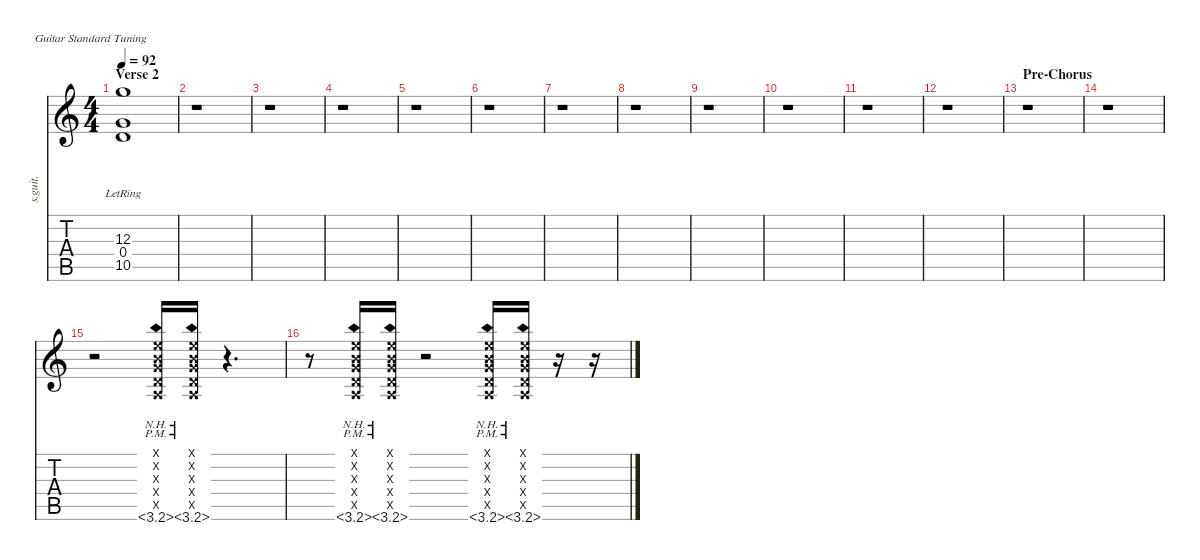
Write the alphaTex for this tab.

\defaultSystemsLayout 4
\hideDynamics
\bracketExtendMode nobrackets
\track ("Jonny Greenwood - Guitar" "s.guit.") {instrument distortionguitar}
\staff {score tabs}
\tuning (E4 B3 G3 D3 A2 E2)
\ts (4 4)
\section ("" "Verse 2")
\tempo 92
\clef g2
\ks c
(12.3{lr} 0.4{lr} 10.5{lr}).1{lyrics (0 "") lyrics (1 "") lyrics (2 "") lyrics (3 "") lyrics (4 "") dy f} |
r.1 |
r.1 |
r.1 |
r.1 |
r.1 |
r.1 |
r.1 |
r.1 |
r.1 |
r.1 |
r.1 |
\section ("" "Pre-Chorus")
r.1 |
r.1 |
r.2 (0.1{pm x} 0.2{pm x} 0.3{pm x} 0.4{pm x} 0.5{pm x} 3.6{nh pm}).16{lyrics (0 "") lyrics (1 "") lyrics (2 "") lyrics (3 "") lyrics (4 "")} (0.1{pm x} 0.2{pm x} 0.3{pm x} 0.4{pm x} 0.5{pm x} 3.6{nh pm}).16{lyrics (0 "") lyrics (1 "") lyrics (2 "") lyrics (3 "") lyrics (4 "")} r.4{d} |
r.8 (0.1{pm x} 0.2{pm x} 0.3{pm x} 0.4{pm x} 0.5{pm x} 3.6{nh pm}).16{lyrics (0 "") lyrics (1 "") lyrics (2 "") lyrics (3 "") lyrics (4 "")} (0.1{pm x} 0.2{pm x} 0.3{pm x} 0.4{pm x} 0.5{pm x} 3.6{nh pm}).16{lyrics (0 "") lyrics (1 "") lyrics (2 "") lyrics (3 "") lyrics (4 "")} r.2 (0.1{pm x} 0.2{pm x} 0.3{pm x} 0.4{pm x} 0.5{pm x} 3.6{nh pm}).16{lyrics (0 "") lyrics (1 "") lyrics (2 "") lyrics (3 "") lyrics (4 "")} (0.1{pm x} 0.2{pm x} 0.3{pm x} 0.4{pm x} 0.5{pm x} 3.6{nh pm}).16{lyrics (0 "") lyrics (1 "") lyrics (2 "") lyrics (3 "") lyrics (4 "")} r.16 r.16
